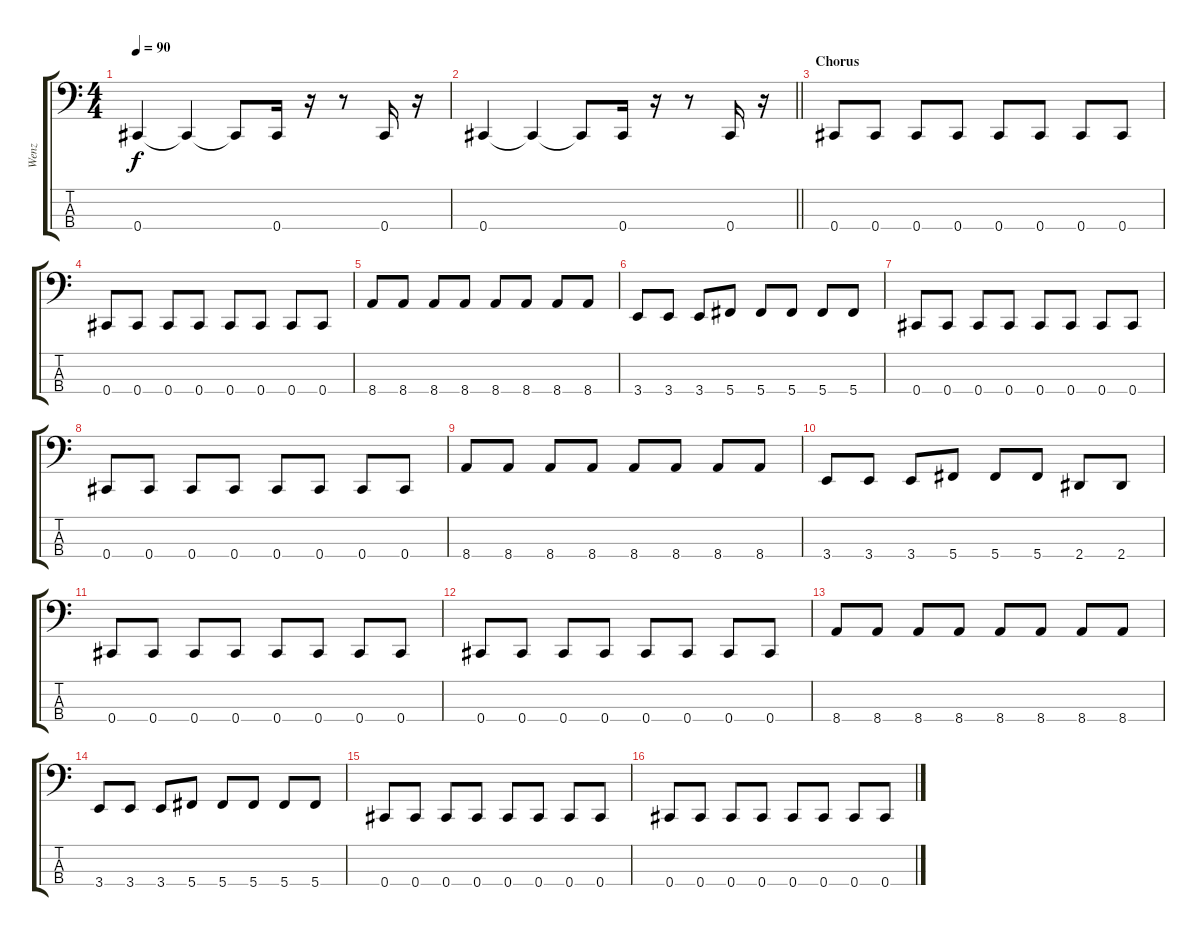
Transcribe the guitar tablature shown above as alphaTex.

\track ("Wenz" "Wenz") {instrument electricbasspick}
\staff {score tabs}
\tuning (Gb2 Db2 Ab1 Db1) {hide}
\ts (4 4)
\tempo 90
\clef f4
\ks c
0.4.4{dy f} 0.4{t}.4 0.4{t}.8 0.4.16 r.16 r.8 0.4.16 r.16 |
\barLineRight lightlight
0.4.4 0.4{t}.4 0.4{t}.8 0.4.16 r.16 r.8 0.4.16 r.16 |
\section ("" "Chorus")
0.4.8 0.4.8 0.4.8 0.4.8 0.4.8 0.4.8 0.4.8 0.4.8 |
0.4.8 0.4.8 0.4.8 0.4.8 0.4.8 0.4.8 0.4.8 0.4.8 |
8.4.8 8.4.8 8.4.8 8.4.8 8.4.8 8.4.8 8.4.8 8.4.8 |
3.4.8 3.4.8 3.4.8 5.4.8 5.4.8 5.4.8 5.4.8 5.4.8 |
0.4.8 0.4.8 0.4.8 0.4.8 0.4.8 0.4.8 0.4.8 0.4.8 |
0.4.8 0.4.8 0.4.8 0.4.8 0.4.8 0.4.8 0.4.8 0.4.8 |
8.4.8 8.4.8 8.4.8 8.4.8 8.4.8 8.4.8 8.4.8 8.4.8 |
3.4.8 3.4.8 3.4.8 5.4.8 5.4.8 5.4.8 2.4.8 2.4.8 |
0.4.8 0.4.8 0.4.8 0.4.8 0.4.8 0.4.8 0.4.8 0.4.8 |
0.4.8 0.4.8 0.4.8 0.4.8 0.4.8 0.4.8 0.4.8 0.4.8 |
8.4.8 8.4.8 8.4.8 8.4.8 8.4.8 8.4.8 8.4.8 8.4.8 |
3.4.8 3.4.8 3.4.8 5.4.8 5.4.8 5.4.8 5.4.8 5.4.8 |
0.4.8 0.4.8 0.4.8 0.4.8 0.4.8 0.4.8 0.4.8 0.4.8 |
0.4.8 0.4.8 0.4.8 0.4.8 0.4.8 0.4.8 0.4.8 0.4.8
